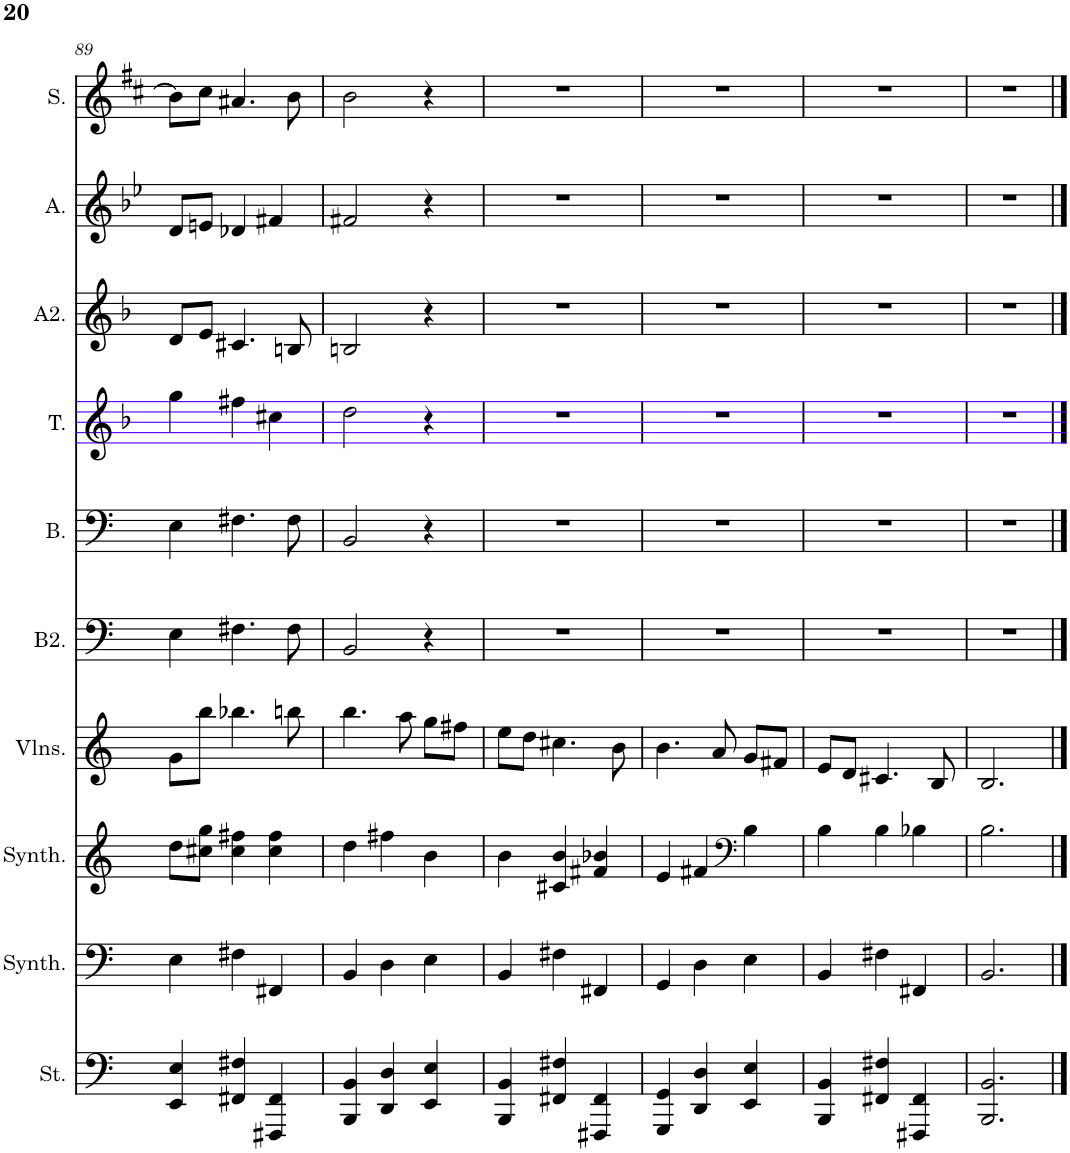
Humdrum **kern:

**kern	**kern	**kern	**kern	**kern	**kern	**kern	**kern	**kern	**kern
*part10	*part9	*part8	*part7	*part6	*part5	*part4	*part3	*part2	*part1
*staff10	*staff9	*staff8	*staff7	*staff6	*staff5	*staff4	*staff3	*staff2	*staff1
*I"Cordes, D'Bass/Strings, etc	*I"Synthétiseur d'instruments à cordes, Synth strings, etc	*I"Synthétiseur d'instruments à cordes, Synth strings 2	*I"Violons, 1st violins	*I"Basse 2	*I"Basse	*I"Tenor	*I"Alto 2	*I"Alto	*I"Soprano
*I'St.	*I'Synth.	*I'Synth.	*I'Vlns.	*I'B2.	*I'B.	*I'T.	*I'A2.	*I'A.	*I'S.
!!LO:PB:g=z
*clefF4	*clefF4	*clefG2	*clefG2	*clefF4	*clefF4	*clefG2	*clefG2	*clefG2	*clefG2
*k[]	*k[]	*k[]	*k[]	*k[]	*k[]	*k[b-]	*k[b-]	*k[b-e-]	*k[f#c#]
*M3/4	*M3/4	*M3/4	*M3/4	*M3/4	*M3/4	*M3/4	*M3/4	*M3/4	*M3/4
=89	=89	=89	=89	=89	=89	=89	=89	=89	=89
4EE/ 4E/	4E\	8dd\L	8g\L	4E\	4E\	4gg\	8d/L	8d/L	8b\L]
.	.	8cc#X\ 8gg\J	8bb\J	.	.	.	8e/J	8en/J	8cc#\J
4FF#X/ 4F#X/	4F#X\	4cc#\ 4ff#X\	4.bb-X\	4.F#X\	4.F#X\	4ff#X\	4.c#X/	4d-X/	4.a#X/
4FFF#X/ 4FF#/	4FF#X/	4cc#\ 4ff#\	.	.	.	4cc#X\	.	4f#X/	.
.	.	.	8bbn\	8F#\	8F#\	.	8Bn/	.	8b\
=90	=90	=90	=90	=90	=90	=90	=90	=90	=90
4BBB/ 4BB/	4BB/	4dd\	4.bb\	2BB/	2BB/	2dd\	2Bn/	2f#X/	2b\
4DD/ 4D/	4D\	4ff#X\	.	.	.	.	.	.	.
.	.	.	8aa\	.	.	.	.	.	.
4EE/ 4E/	4E\	4b\	8gg\L	4r	4r	4r	4r	4r	4r
.	.	.	8ff#X\J	.	.	.	.	.	.
=91	=91	=91	=91	=91	=91	=91	=91	=91	=91
4BBB/ 4BB/	4BB/	4b\	8ee\L	2.r	2.r	2.r	2.r	2.r	2.r
.	.	.	8dd\J	.	.	.	.	.	.
4FF#X/ 4F#X/	4F#X\	4c#X/ 4b/	4.cc#X\	.	.	.	.	.	.
4FFF#X/ 4FF#/	4FF#X/	4f#X/ 4b-X/	.	.	.	.	.	.	.
.	.	.	8b\	.	.	.	.	.	.
=92	=92	=92	=92	=92	=92	=92	=92	=92	=92
4GGG/ 4GG/	4GG/	4e/	4.b\	2.r	2.r	2.r	2.r	2.r	2.r
4DD/ 4D/	4D\	4f#X/	.	.	.	.	.	.	.
.	.	.	8a/	.	.	.	.	.	.
*	*	*clefF4	*	*	*	*	*	*	*
4EE/ 4E/	4E\	4B\	8g/L	.	.	.	.	.	.
.	.	.	8f#X/J	.	.	.	.	.	.
=93	=93	=93	=93	=93	=93	=93	=93	=93	=93
4BBB/ 4BB/	4BB/	4B\	8e/L	2.r	2.r	2.r	2.r	2.r	2.r
.	.	.	8d/J	.	.	.	.	.	.
4FF#X/ 4F#X/	4F#X\	4B\	4.c#X/	.	.	.	.	.	.
4FFF#X/ 4FF#/	4FF#X/	4B-X\	.	.	.	.	.	.	.
.	.	.	8B/	.	.	.	.	.	.
=94	=94	=94	=94	=94	=94	=94	=94	=94	=94
2.BBB/ 2.BB/	2.BB/	2.B\	2.B/	2.r	2.r	2.r	2.r	2.r	2.r
==	==	==	==	==	==	==	==	==	==
*-	*-	*-	*-	*-	*-	*-	*-	*-	*-
